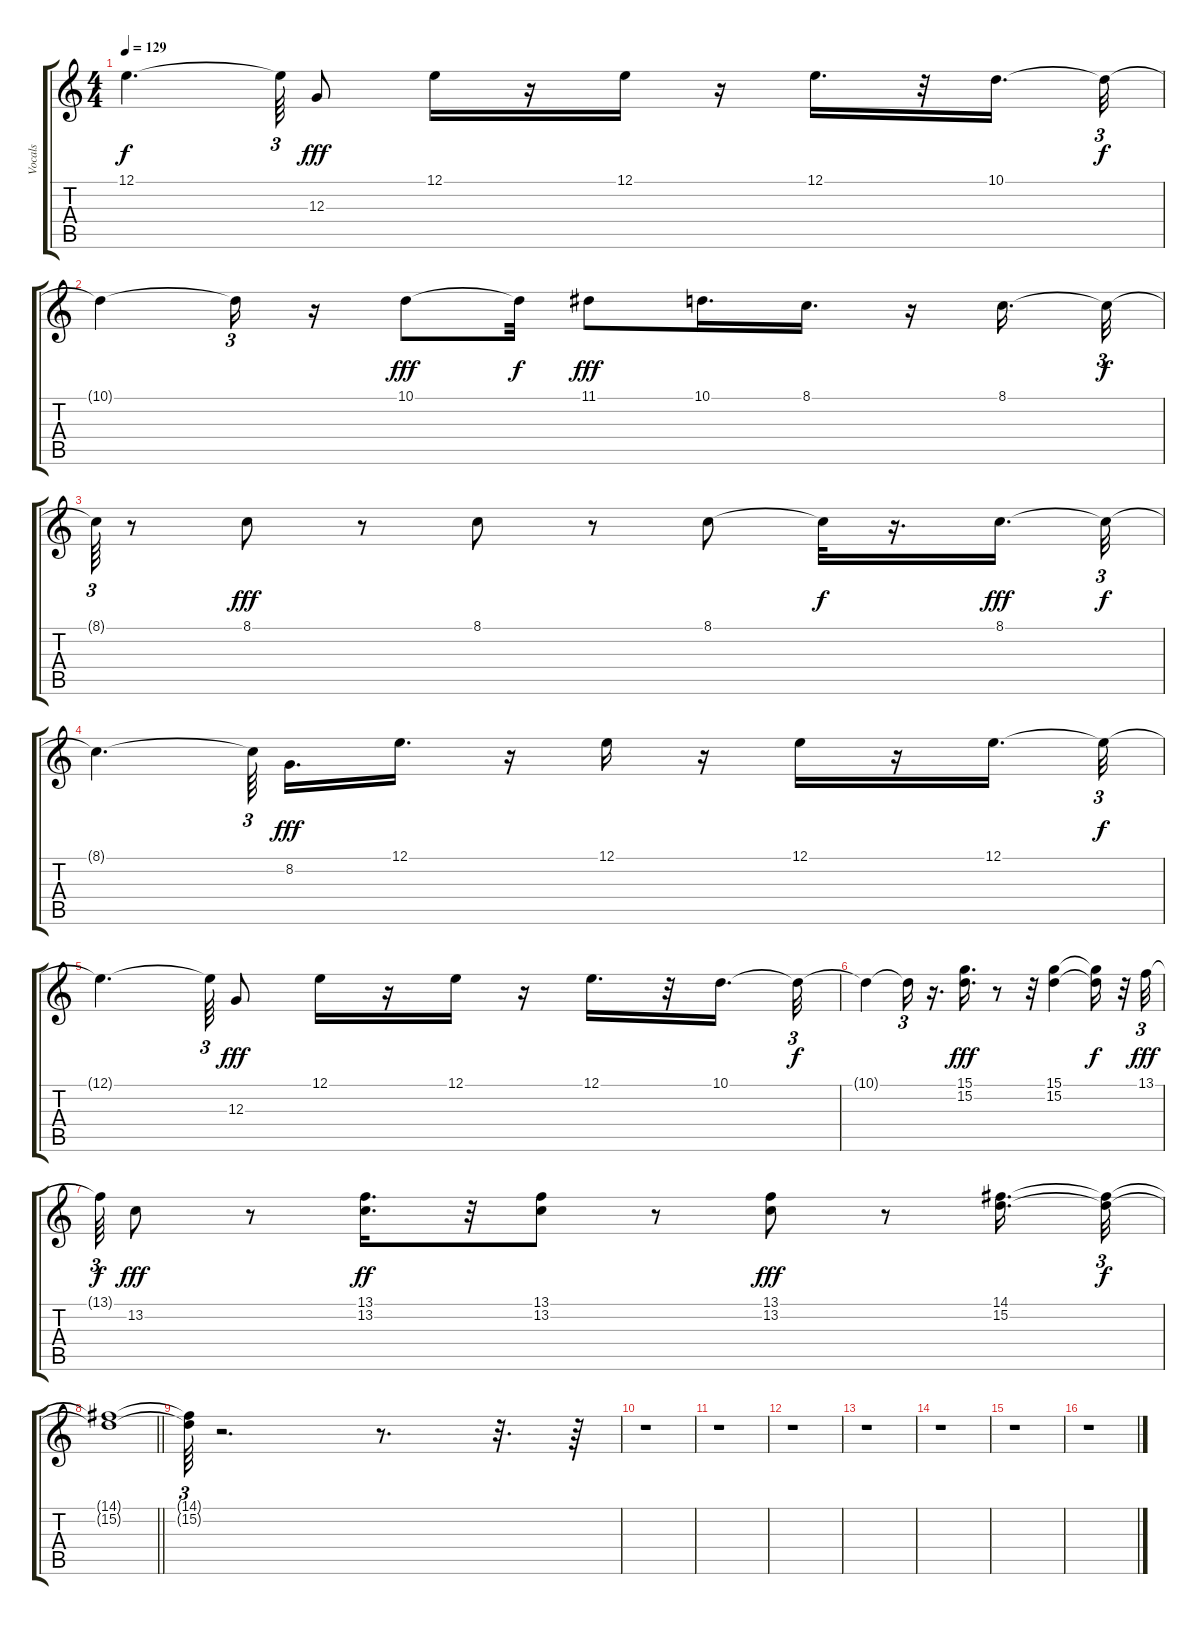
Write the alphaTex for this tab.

\track ("Vocals" "Vocals") {instrument flute}
\staff {score tabs}
\tuning (E4 B3 G3 D3 A2 E2) {hide}
\ts (4 4)
\tempo 129
\clef g2
\ks c
12.1{t}.4{d dy f} 12.1{t}.64{tu (3 2)} 12.3.8{dy fff} 12.1.16 r.16 12.1.16 r.16 12.1.16{d} r.32 10.1.16{d} 10.1{t}.32{tu (3 2) dy f} |
10.1{t}.4 10.1{t}.16{tu (3 2)} r.16 10.1.8{dy fff} 10.1{t}.32{dy f} 11.1.8{dy fff} 10.1.16{d} 8.1.16{d} r.16 8.1.16{d} 8.1{t}.32{tu (3 2) dy f} |
8.1{t}.64{tu (3 2)} r.8 8.1.8{dy fff} r.8 8.1.8 r.8 8.1.8 8.1{t}.32{dy f} r.16{d} 8.1.16{d dy fff} 8.1{t}.32{tu (3 2) dy f} |
8.1{t}.4{d} 8.1{t}.64{tu (3 2) beam splitsecondary} 8.2.16{d dy fff} 12.1.16{d} r.16 12.1.16 r.16 12.1.16 r.16 12.1.16{d} 12.1{t}.32{tu (3 2) dy f} |
12.1{t}.4{d} 12.1{t}.64{tu (3 2)} 12.3.8{dy fff} 12.1.16 r.16 12.1.16 r.16 12.1.16{d} r.32 10.1.16{d} 10.1{t}.32{tu (3 2) dy f} |
10.1{t}.4 10.1{t}.16{tu (3 2)} r.16{d} (15.1 15.2).16{d dy fff} r.8 r.32 (15.1 15.2).4 (15.1{t} 15.2{t}).16{dy f} r.32 13.1.32{tu (3 2) dy fff} |
13.1{t}.64{tu (3 2) dy f} 13.2.8{dy fff} r.8 (13.1 13.2).16{d dy ff} r.32 (13.1 13.2).8 r.8 (13.1 13.2).8{dy fff} r.8 (14.1 15.2).16{d} (14.1{t} 15.2{t}).32{tu (3 2) dy f} |
\barLineRight lightlight
(14.1{t} 15.2{t}).1 |
(14.1{t} 15.2{t}).64{tu (3 2)} r.2{d} r.8{d} r.32{d} r.64 |
r.1 |
r.1 |
r.1 |
r.1 |
r.1 |
r.1 |
r.1
